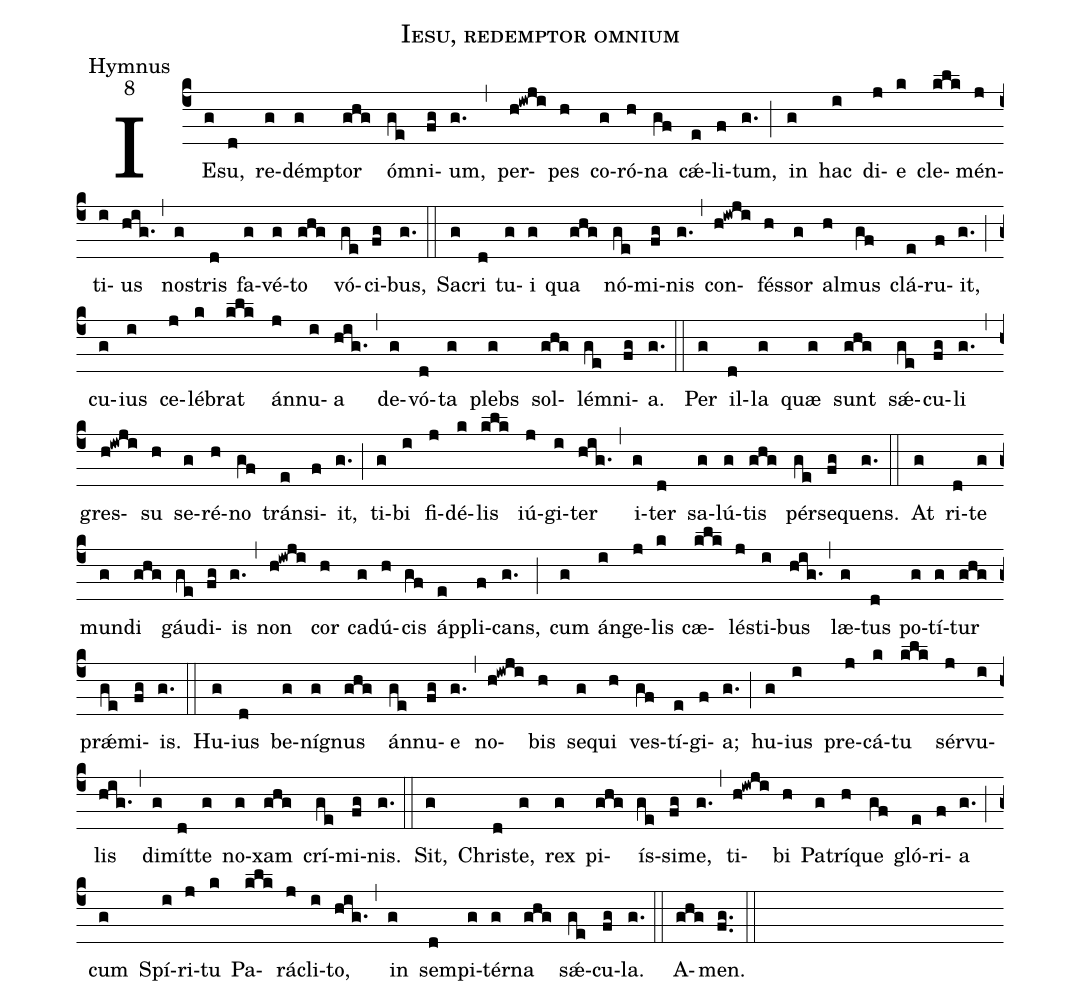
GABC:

name:Iesu, redemptor omnium;
office-part:Hymnus;
mode:8;
%%
(c4)
IE(g)su,(d) re(g)démp(g)tor(ghg) óm(ge)ni(fg)um,(g.) (,)
per(h!iwji)pes(h) co(g)ró(h)na(gf) cǽ(e)li(f)tum,(g.) (;)
in(g) hac(i) di(j)e(k) cle(klk)mén(j)ti(i)us(hig.) (,)
nos(g)tris(d) fa(g)vé(g)to(ghg) vó(ge)ci(fg)bus,(g.) (::)

Sa(g)cri(d) tu(g)i(g) qua(ghg) nó(ge)mi(fg)nis(g.) (,)
con(h!iwji)fés(h)sor(g) al(h)mus(gf) clá(e)ru(f)it,(g.) (;)
cu(g)ius(i) ce(j)lé(k)brat(klk) án(j)nu(i)a(hig.) (,)
de(g)vó(d)ta(g) plebs(g) sol(ghg)lém(ge)ni(fg)a.(g.) (::)

Per(g) il(d)la(g) quæ(g) sunt(ghg) sǽ(ge)cu(fg)li(g.) (,)
gres(h!iwji)su(h) se(g)ré(h)no(gf) trán(e)si(f)it,(g.) (;)
ti(g)bi(i) fi(j)dé(k)lis(klk) iú(j)gi(i)ter(hig.) (,)
i(g)ter(d) sa(g)lú(g)tis(ghg) pér(ge)se(fg)quens.(g.) (::)

At(g) ri(d)te(g) mun(g)di(ghg) gáu(ge)di(fg)is(g.) (,)
non(h!iwji) cor(h) ca(g)dú(h)cis(gf) áp(e)pli(f)cans,(g.) (;)
cum(g) án(i)ge(j)lis(k) cæ(klk)lés(j)ti(i)bus(hig.) (,)
læ(g)tus(d) po(g)tí(g)tur(ghg) prǽ(ge)mi(fg)is.(g.) (::)

Hu(g)ius(d) be(g)ní(g)gnus(ghg) án(ge)nu(fg)e(g.) (,)
no(h!iwji)bis(h) se(g)qui(h) ves(gf)tí(e)gi(f)a;(g.) (;)
hu(g)ius(i) pre(j)cá(k)tu(klk) sér(j)vu(i)lis(hig.) (,)
di(g)mít(d)te(g) no(g)xam(ghg) crí(ge)mi(fg)nis.(g.) (::)

Sit,(g) Chris(d)te,(g) rex(g) pi(ghg)ís(ge)si(fg)me,(g.) (,)
ti(h!iwji)bi(h) Pa(g)trí(h)que(gf) gló(e)ri(f)a(g.) (;)
cum(g) Spí(i)ri(j)tu(k) Pa(klk)rá(j)cli(i)to,(hig.) (,)
in(g) sem(d)pi(g)tér(g)na(ghg) sǽ(ge)cu(fg)la.(g.) (::)

A(ghg)men.(fg..) (::)
